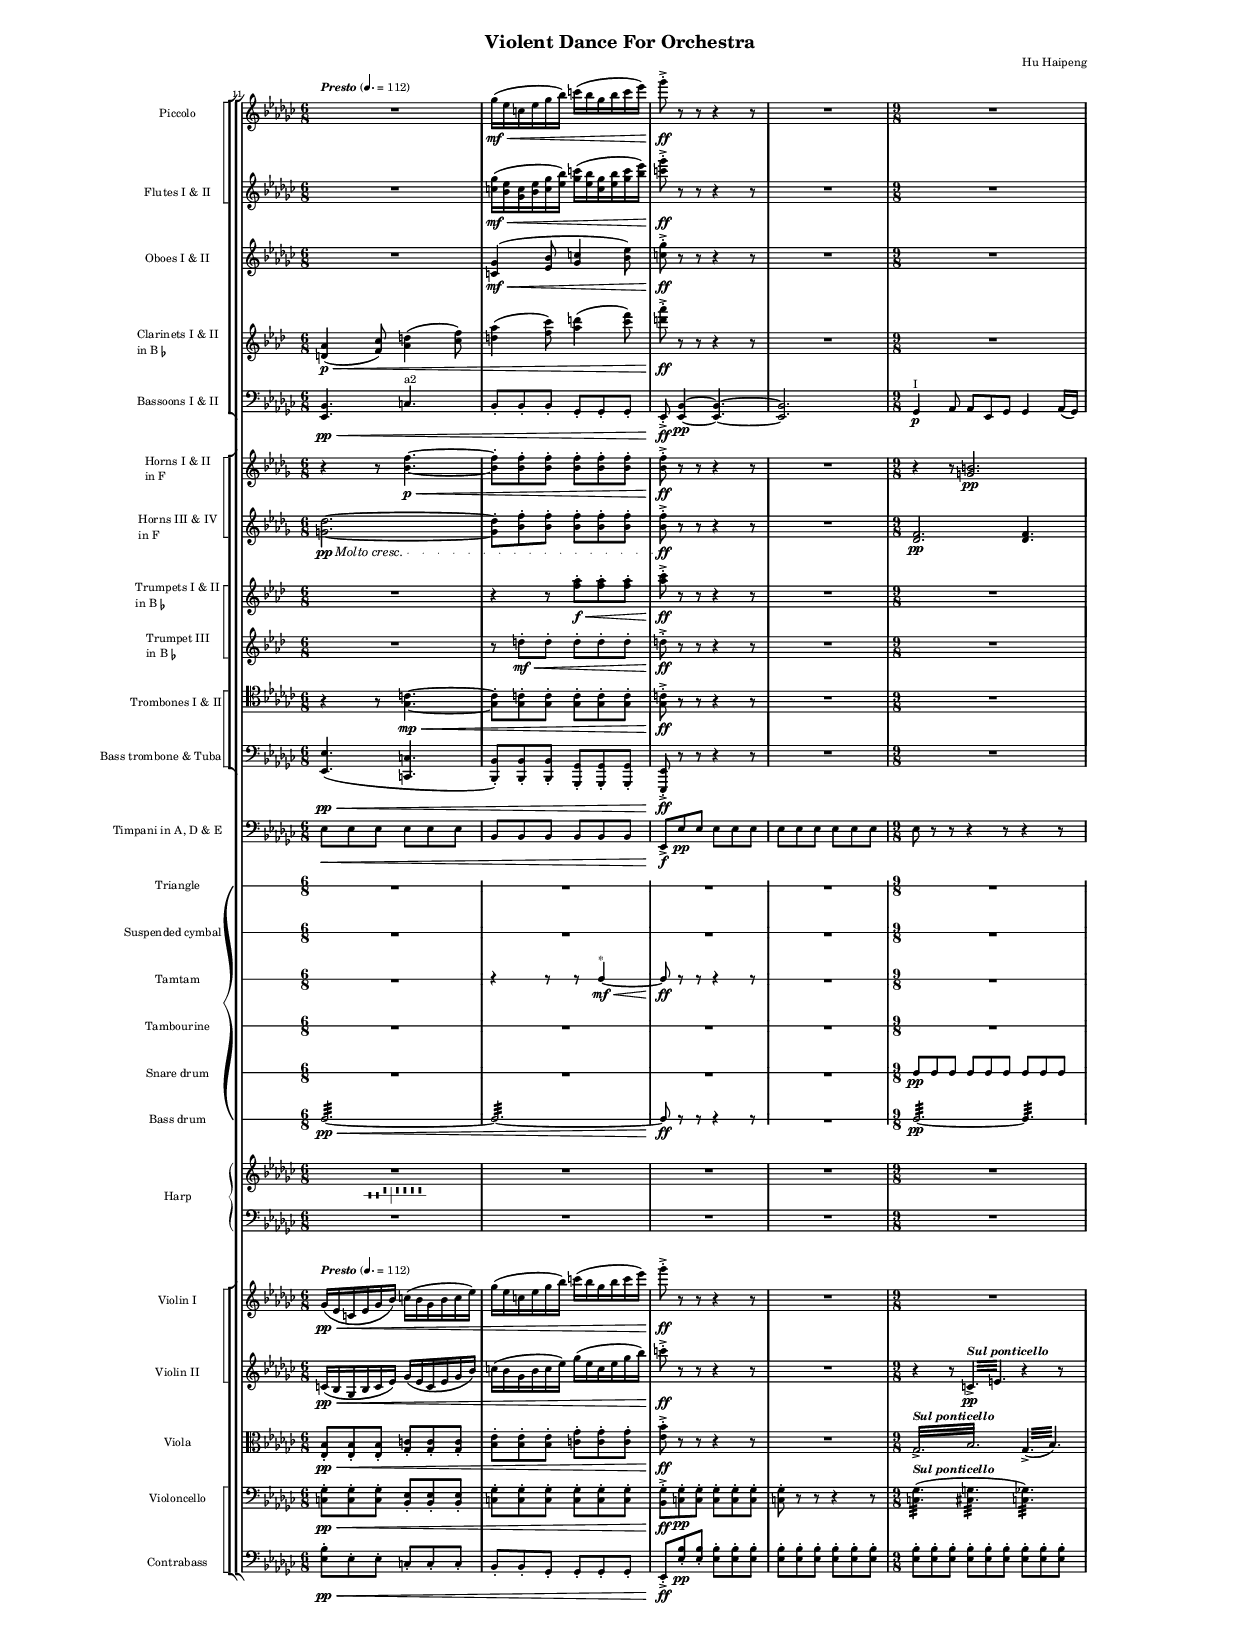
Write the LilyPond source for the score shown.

\version "2.14.0"

\header {
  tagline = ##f
  title = "Violent Dance For Orchestra"
  composer = "Hu Haipeng"
%  arranger = "July 5, 2009"

%  poet = "  I'm writing this piece because I'm terribly frustrated, facing a task which will seriously stain my aesthetics and conviction to the true art. It consists of all kinds of devils, dancing and whirling violently, turning the world into an abyss of darkness. Although the main melodies are derived from folk music, these are only a beautiful skin, and the essence of this piece is violent and evil, full of my 10 years' pain and rage. It's a large volcano of my long repressed heart!"
}

\paper{
  line-width = 158\mm
}

%% markups
#(define-markup-list-command (paragraph layout props args) (markup-list?)
  (let ((indent (chain-assoc-get 'par-indent props 2)))
  (interpret-markup-list layout props
  (make-justified-lines-markup-list (cons (make-hspace-markup indent)
  args)))))

#(define-markup-command (vspace layout props amount) (number?)
  "This produces a invisible object taking vertical space."
  (let ((amount (* amount 3.0)))
    (if (> amount 0)
        (ly:make-stencil "" (cons -1 1) (cons 0 amount))
        (ly:make-stencil "" (cons -1 1) (cons amount amount)))))

%% text defs
presto = \markup { \bold \italic "Presto" }
div = \markup { \bold "Div." }
nondiv = \markup { \bold "Non div." }
unis = \markup { \bold "Unis." }
piz = \markup { \bold "Pizz." }
arc = \markup { \bold "Arco" }
pizz = \set Staff.midiInstrument = "pizzicato strings"
arco = \set Staff.midiInstrument = "string ensemble 1"
pont = \markup { \bold \italic "Sul ponticello" }
naturale = \markup { \bold \italic "Naturale" }
moltocr = {
  \set crescendoText = \markup { \italic "Molto cresc." }
  \set crescendoSpanner = #'text
  \override DynamicTextSpanner #'style = #'dotted-line
}
offCr = {
  \unset crescendoText
  \unset crescendoSpanner
  \revert DynamicTextSpanner #'style
}

%% Layout for piano dynamics
\layout {
  \context {
    \Voice
    \override Glissando #'breakable = ##t
    \override TextSpanner #'breakable = ##t
    \override DynamicLineSpanner #'breakable = ##t
    \override DynamicTextSpanner #'breakable = ##t
    \override TrillSpanner #'breakable = ##t
  }
}

%% layout to create orchestra staff group
%% with non-spanned barlines between two instrument groups
\layout {
  \context {
    \StaffGroup
    \name Orchestra
    \remove "Span_bar_engraver"
  }
  \context {
    \Score
    \accepts Orchestra
  }
}

%% Layout to produce SquareStaff context
%% to group similar instruments in a staff group with thin square bracket
\layout {
  \context {
    \StaffGroup
    \name SquareStaff
    systemStartDelimiter = #'SystemStartSquare
  }
  \context {
    \Orchestra
    \accepts SquareStaff
  }
  \context {
    \StaffGroup
    \accepts SquareStaff
  }
}

%% Layout to produce MarkLine context
%% to place rehearsal marks and texts above full score
\layout {
  \context {
    \type "Engraver_group"
    \name "MarkLine"
    \consists "Output_property_engraver"
    \consists "Axis_group_engraver"
    \consists "Mark_engraver"
    \consists "Metronome_mark_engraver"
    \consists "Script_engraver"
    \consists "Text_engraver"
    \consists "Text_spanner_engraver"
    \consists "Font_size_engraver"
    \override VerticalAxisGroup #'staff-affinity = #DOWN
    \override VerticalAxisGroup #'nonstaff-relatedstaff-spacing #'padding = #2
    \override VerticalAxisGroup #'nonstaff-unrelatedstaff-spacing #'padding = #5
    \override TextSpanner #'breakable = ##t
  }
  \context {
    \Score
    \accepts "MarkLine"
  }
  \context {
    \Orchestra
    \accepts "MarkLine"
  }
  \context {
    \StaffGroup
    \accepts "MarkLine"
  }
}

%% layout to produce a smaller markline
%% put before 1st violin part
\layout {
  \context {
    \MarkLine
    \name "SmallMarkLine"
    \override MetronomeMark #'outside-staff-priority = #800
    \override RehearsalMark #'outside-staff-priority = #1200
  }
  \context {
    \Score
    \accepts SmallMarkLine
  }
  \context {
    \Orchestra
    \accepts SmallMarkLine
  }
  \context {
    \StaffGroup
    \accepts SmallMarkLine
  }
}

modern =
#`(Staff ,(make-accidental-rule 'same-octave 0)
  ,(make-accidental-rule 'any-octave 0)
  ,(make-accidental-rule 'same-octave 1))

\layout {
  \context {
    \Score
    autoAccidentals = #modern
    autoCautionaries = #modern
  }
}

  marks = \relative c' {
    \set markFormatter = #format-mark-box-numbers
    \tempo \presto 4.=112
\set Score.currentBarNumber = #11
    s2.*4 |
    s1*9/8 |
  }

  piccolo = \relative c'''' {
    \clef treble \key ees \minor \time 6/8
    \transposition c''
    R2.
    ges,16(\mf\< ees c ees ges bes) c( bes ges bes c ees) |
    ges8-.->\!\ff \offCr r r r4 r8 | R2. |
    \time 9/8
    R1*9/8 |
  }

  flutes = \relative c'''' {
    \clef treble \key ees \minor \time 6/8
    R2.
    <ges, c,>16(\mf\< <ees bes> <c ges> <ees bes> <ges c,> <bes ees,>) <c ges>( <bes ees,> <ges c,> <bes ees,> <c ges> <ees bes>) |
    <ges c,>8-.->\!\ff \offCr r r r4 r8 | R2. |
    \time 9/8
    R1*9/8 |
  }

  oboes = \relative c''' {
    \clef treble \key ees \minor \time 6/8
    R2. |
    <ges, c,>4(\mf\< <bes ees,>8 <c ges>4 <ees bes>8) |
    <ges c,>-.->\!\ff \offCr r r r4 r8 | R2. |
    \time 9/8
    R1*9/8 |
  }

  clarinets = \relative c' {
    \clef treble \key f \minor \time 6/8
    \transposition bes
    <aes' d,>4(\p\< <c f,>8) <d aes>4( <f c>8) |
    <aes d,>4( <c f,>8) <d aes>4( <f c>8) |
    <aes d,>-.->\!\ff \offCr r r r4 r8 | R2. |
    \time 9/8
    R1*9/8 |
  }

  bassoons = \relative c, {
    \clef bass \key ees \minor \time 6/8
    <ees bes'>4.\pp\< c'^"a2" |
    bes8-. bes-. bes-. ges-. ges-. ges-. |
    ees-.->\!\ff \offCr <ees bes'>4\pp ~ <ees bes'>4. ~ | <ees bes'>2. |
    \time 9/8
    ges4\p^"I" aes8 aes ees ges ges4 aes16( ges) |
  }

  hornI = \relative c'' {
    \clef treble \key bes \minor \time 6/8
    \transposition f
    r4 r8 <f bes,>4.\p\< ~ |
    <f bes,>8-. <f bes,>-. <f bes,>-. <f bes,>-. <f bes,>-. <f bes,>-. |
    <f bes,>-.->\!\ff \offCr r r r4 r8 | R2. |
    \time 9/8
    r4 r8 <b, g>2.\pp |
  }

  hornII = \relative c'' {
    \clef treble \key bes \minor \time 6/8
    \transposition f
    \moltocr <des g,>2.\pp\< ~ |
    <des g,>8-. <f bes,>-. <f bes,>-. <f bes,>-. <f bes,>-. <f bes,>-. |
    <f bes,>-.->\!\ff \offCr r r r4 r8 | R2. |
    \time 9/8
    <f, des>2.\pp <f des>4. ~ |
  }

  trumpetI = \relative c''' {
    \clef treble \key f \minor \time 6/8
    \transposition bes
R2. |
    r4 r8 <aes f>-.\f\< <aes f>-. <aes f>-. |
    <c aes>-.->\!\ff r r r4 r8 | R2. |
    \time 9/8
    R1*9/8 |
  }

  trumpetII = \relative c'' {
    \clef treble \key f \minor \time 6/8
    \transposition bes
R2. |
    r8 d-.\mf\< d-. d-. d-. d-. |
    d-.->\!\ff \offCr r r r4 r8 | R2. |
    \time 9/8
    R1*9/8 |
  }

  trombones = \relative c' {
    \clef tenor \key ees \minor \time 6/8
    r4 r8 <ges c>4.\mp\< ~ |
    <ges c>8-. <ges c>-. <ges c>-. <ges c>-. <ges c>-. <ges c>-. |
    <ges c>-.->\!\ff \offCr r r r4 r8 | R2. |
    \time 9/8
    R1*9/8 |
  }

  tuba = \relative c,, {
    \clef bass \key ees \minor \time 6/8
    <ees' ees'>4.(\pp\< <c c'> |
    <bes bes'>8-.) <bes bes'>-. <bes bes'>-. <ges ges'>-. <ges ges'>-. <ges ges'>-. |
    <ees ees'>-.->\!\ff \offCr r r r4 r8 | R2. |
    \time 9/8
    R1*9/8 |
  }

  timpani = \relative c {
    \clef bass \key ees \minor \time 6/8
    ees8\< ees ees ees ees ees |
    bes bes bes bes bes bes |
    ees,->\!\f \offCr ees'\pp ees ees ees ees |
    ees ees ees ees ees ees |
    \time 9/8
    ees r r r4 r8 r4 r8 |
  }

  trian = \relative c' {
    \clef percussion \time 6/8
    R2.*4 |
    \time 9/8
    R1*9/8 |
  }

  cym = \relative c' {
    \clef percussion \time 6/8
    R2.*4 |
    \time 9/8
    R1*9/8 |
  }

  tamt = \relative c' {
    \clef percussion \time 6/8
R2. |
    r4 r8 r c4\mf\<^"*" ~ |
    c8\!\ff r r r4 r8 | R2. |
    \time 9/8
    R1*9/8 |
  }

  tamb = \relative c' {
    \clef percussion \time 6/8
    R2.*4 |
    \time 9/8
    R1*9/8 |
  }

  snare = \relative c' {
    \clef percussion \time 6/8
    R2.*4 |
    \time 9/8
    c8\pp c c c c c c c c |
  }

  bsdrum = \relative c' {
    \clef percussion \time 6/8
    c2.:32\pp\< ~ | c: ~ |
    c8\!\ff \offCr r r r4 r8 | R2. |
    \time 9/8
    c2.:32\pp ~ c4.: |
  }

  harprh = \relative c'' {
    \clef treble \key ees \minor \time 6/8
    \showStaffSwitch
    R2.*4_\markup { \harp-pedal #"--^|^^^^" } |
    \time 9/8
    R1*9/8 |
  }

  harplh = \relative c {
    \clef bass \key ees \minor
    \showStaffSwitch
    R2.*4 |
    R1*9/8 |
  }

  dynamics = {
    s2.*4 |
    s1*9/8 |
  }


  violinI = \relative c'''' {
    \clef treble \key ees \minor \time 6/8
    ges,,16(\pp\< ees c ees ges bes) c( bes ges bes c ees) |
    ges( ees c ees ges bes) c( bes ges bes c ees) |
    ges8-.->\!\ff \offCr r r r4 r8 | R2. |
    \time 9/8
    R1*9/8 |
  }

  violinII = \relative c''' {
    \clef treble \key ees \minor \time 6/8
    c,,16(\pp\< bes ges bes c ees) ges( ees c ees ges bes) |
    c( bes ges bes c ees) ges( ees c ees ges bes) |
    c8-.->\!\ff \offCr r r r4 r8 | R2. |
    \time 9/8
    r4 r8 \repeat tremolo 6 { c,,32->\pp^\pont e } r4 r8 |
  }

  viola = \relative c {
    \clef alto \key ees \minor \time 6/8
    <ees bes'>8-.\pp\< <ees bes'>-. <ees bes'>-. <ges c>-. <ges c>-. <ges c>-. |
    <bes ees>-. <bes ees>-. <bes ees>-. <c ges'>-. <c ges'>-. <c ges'>-. |
    <ees bes'>-.->\!\ff \offCr r r r4 r8 | R2. |
    \time 9/8
    \repeat tremolo 12 { ges,32->^\pont bes } \repeat tremolo 6 {ges->( bes) } |
  }

  cello = \relative c {
    \clef bass \key ees \minor \time 6/8
    <c ges'>8-.\pp\< <c ges'>-. <c ges'>-. <bes ees>-. <bes ees>-. <bes ees>-. |
    <c ges'>-. <c ges'>-. <c ges'>-. <c ges'>-. <c ges'>-. <c ges'>-. |
    <bes ges'>8-.->\!\ff \offCr <c ges'>-.\pp <c ges'>-. <c ges'>-. <c ges'>-. <c ges'>-. |
    <c ges'>-. r r r4 r8 |
    \time 9/8
    \repeat tremolo 12 <c ges'>32(^\pont \repeat tremolo 12 <cis g'> \repeat tremolo 12 <c ges'>) |
  }

  contrabass = \relative c {
    \clef bass \key ees \minor \time 6/8
    \transposition c
    <ees bes'>8-.\pp\< ees-. ees-. c-. c-. c-. |
    bes-. bes-. ges-. ges-. ges-. ges-. |
    ees-.->\!\ff \offCr <ees' bes'>-.\pp <ees bes'>-. <ees bes'>-. <ees bes'>-. <ees bes'>-. |
    <ees bes'>-. <ees bes'>-. <ees bes'>-. <ees bes'>-. <ees bes'>-. <ees bes'>-. |
    \time 9/8
    <ees bes'>-. <ees bes'>-. <ees bes'>-. <ees bes'>-. <ees bes'>-. <ees bes'>-. <ees bes'>-. <ees bes'>-. <ees bes'>-. |
  }

  #(set-global-staff-size 10)

  \score {
    \new Orchestra = "orchestra" <<
    \set Score.skipBars = ##f
    \new MarkLine { \marks }
      \new StaffGroup = "woodwind" <<
      \new SquareStaff = "picc fl" <<
        \new Staff = "piccolo" {
          \set Staff.instrumentName = "Piccolo"
          \set Staff.shortInstrumentName = "Picc."
        \piccolo
        }
        \new Staff = "flutes" {
          \set Staff.instrumentName = "Flutes I & II"
          \set Staff.shortInstrumentName = "Fl."
        \flutes
        }
      >>
      \new Staff = "oboes" {
        \set Staff.instrumentName = "Oboes I & II"
        \set Staff.shortInstrumentName = "Ob."
      \oboes
      }
      \new Staff = "clarinets" {
        \set Staff.instrumentName = \markup {
          \column { \line { "Clarinets I & II" }
            \line { "in B" \smaller \flat } } }
        \set Staff.shortInstrumentName = "Cl."
      \clarinets
      }
      \new Staff = "bassoons" {
        \set Staff.instrumentName = "Bassoons I & II"
        \set Staff.shortInstrumentName = "Bn."
      \bassoons
      }
    >>
    \new StaffGroup = "brass" <<
      \new SquareStaff = "horns" <<
        \new Staff = "hornsI" {
          \set Staff.instrumentName = \markup {
            \column { \line { "Horns I & II" }
              \line { "in F" } } }
          \set Staff.shortInstrumentName = "Hn. I & II"
        \hornI
        }
        \new Staff = "hornsII" {
          \set Staff.instrumentName = \markup {
            \column { \line { "Horns III & IV" }
              \line { "in F" } } }
          \set Staff.shortInstrumentName = "Hn. III & IV"
        \hornII
        }
      >>
      \new SquareStaff = "trumpets" <<
        \new Staff = "trumpetI" {
          \set Staff.instrumentName = \markup {
            \column { \line { "Trumpets I & II" }
            \line { "in B" \smaller \flat } } }
          \set Staff.shortInstrumentName = "Tp. I & II"
        \trumpetI
        }
        \new Staff = "trumpetII" {
          \set Staff.instrumentName = \markup {
            \column { \line { "Trumpet III" }
            \line { "in B" \smaller \flat } } }
          \set Staff.shortInstrumentName = "Tp. III"
        \trumpetII
        }
      >>
      \new SquareStaff = "trombones" <<
        \new Staff = "trombones 1 & 2" {
          \set Staff.instrumentName = "Trombones I & II"
          \set Staff.shortInstrumentName = "Tb. I & II"
        \trombones
        }
        \new Staff = "tuba" {
          \set Staff.instrumentName = "Bass trombone & Tuba"
          \set Staff.shortInstrumentName = "Btb. & Tu."
        \tuba
        }
      >>
    >>
    \new Staff = "timpani" {
      \set Staff.instrumentName = "Timpani in A, D & E"
      \set Staff.shortInstrumentName = "Tim."
    \timpani
    }
    \new GrandStaff = "drums" <<
      \new RhythmicStaff = "triangle" {
        \set RhythmicStaff.instrumentName = "Triangle"
        \set RhythmicStaff.shortInstrumentName = "Tri."
      \trian
      }
      \new RhythmicStaff = "cymbals" {
        \set RhythmicStaff.instrumentName = "Suspended cymbal"
        \set RhythmicStaff.shortInstrumentName = "Susp. cym."
      \cym
      }
      \new RhythmicStaff = "tamtam" {
        \set RhythmicStaff.instrumentName = "Tamtam"
        \set RhythmicStaff.shortInstrumentName = "Tamt."
      \tamt
      }
      \new RhythmicStaff = "tambourine" {
        \set RhythmicStaff.instrumentName = "Tambourine"
        \set RhythmicStaff.shortInstrumentName = "Tamb."
      \tamb
      }
      \new RhythmicStaff = "snare" {
        \set RhythmicStaff.instrumentName = "Snare drum"
        \set RhythmicStaff.shortInstrumentName = "Sn."
      \snare
      }
      \new RhythmicStaff = "bass drum" {
        \set RhythmicStaff.instrumentName = "Bass drum"
        \set RhythmicStaff.shortInstrumentName = "Bd."
      \bsdrum
      }
    >>
    \new PianoStaff = "harp" <<
      \set PianoStaff.instrumentName = "Harp"
      \set PianoStaff.shortInstrumentName = "Hrp."
      \set PianoStaff.connectArpeggios = ##t
      \new Staff = "rh" { \harprh }
      \new Dynamics { \dynamics }
      \new Staff = "lh" { \harplh }
    >>
    \new SmallMarkLine { \marks }
    \new StaffGroup = "strings" <<
      \new SquareStaff = "violins" <<
        \new Staff = "violin I" {
          \set Staff.instrumentName = "Violin I"
          \set Staff.shortInstrumentName = "Vn. I"
        \violinI
        }
        \new Staff = "violin II" {
          \set Staff.instrumentName = "Violin II"
          \set Staff.shortInstrumentName = "Vn. II"
        \violinII
        }
      >>
      \new Staff = "viola" {
        \set Staff.instrumentName = "Viola"
        \set Staff.shortInstrumentName = "Vl."
      \viola
      }
      \new SquareStaff = "Cello and Bass" <<
        \new Staff = "violoncello" {
          \set Staff.instrumentName = "Violoncello"
          \set Staff.shortInstrumentName = "Vc."
        \cello
        }
        \new Staff = "contrabass" {
          \set Staff.instrumentName = "Contrabass"
          \set Staff.shortInstrumentName = "Cb."
        \contrabass
        }
        >>
      >>
    >>
    \layout {
      \context {
        \Score
        \remove "Mark_engraver"
        \remove "Metronome_mark_engraver"
      }
      \context {
        \Staff \RemoveEmptyStaves
      }
    }
  }

